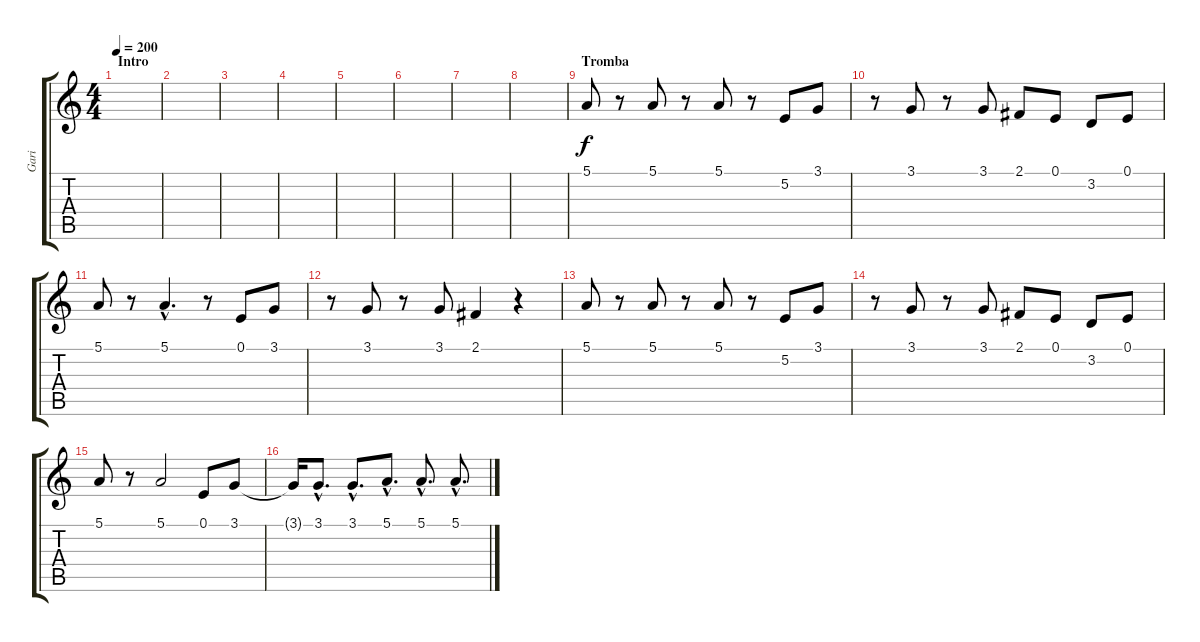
\track ("Gari" "Gari") {instrument trombone}
\staff {score tabs}
\tuning (E4 B3 G3 D3 A2 E2) {hide}
\ts (4 4)
\section ("" "Intro")
\tempo 200
\clef g2
\ks c
|
|
|
|
|
|
|
|
\section ("" "Tromba")
5.1.8 r.8 5.1.8 r.8 5.1.8 r.8 5.2.8 3.1.8 |
r.8 3.1.8 r.8 3.1.8 2.1.8 0.1.8 3.2.8 0.1.8 |
5.1.8 r.8 5.1{hac}.4{d} r.8 0.1.8 3.1.8 |
r.8 3.1.8 r.8 3.1.8 2.1.4 r.4 |
5.1.8 r.8 5.1.8 r.8 5.1.8 r.8 5.2.8 3.1.8 |
r.8 3.1.8 r.8 3.1.8 2.1.8 0.1.8 3.2.8 0.1.8 |
5.1.8 r.8 5.1.2 0.1.8 3.1.8 |
3.1{t}.16 3.1{hac}.8{d} 3.1{hac}.8{d} 5.1{hac}.8{d} 5.1{hac}.8{d} 5.1{hac}.8{d}
